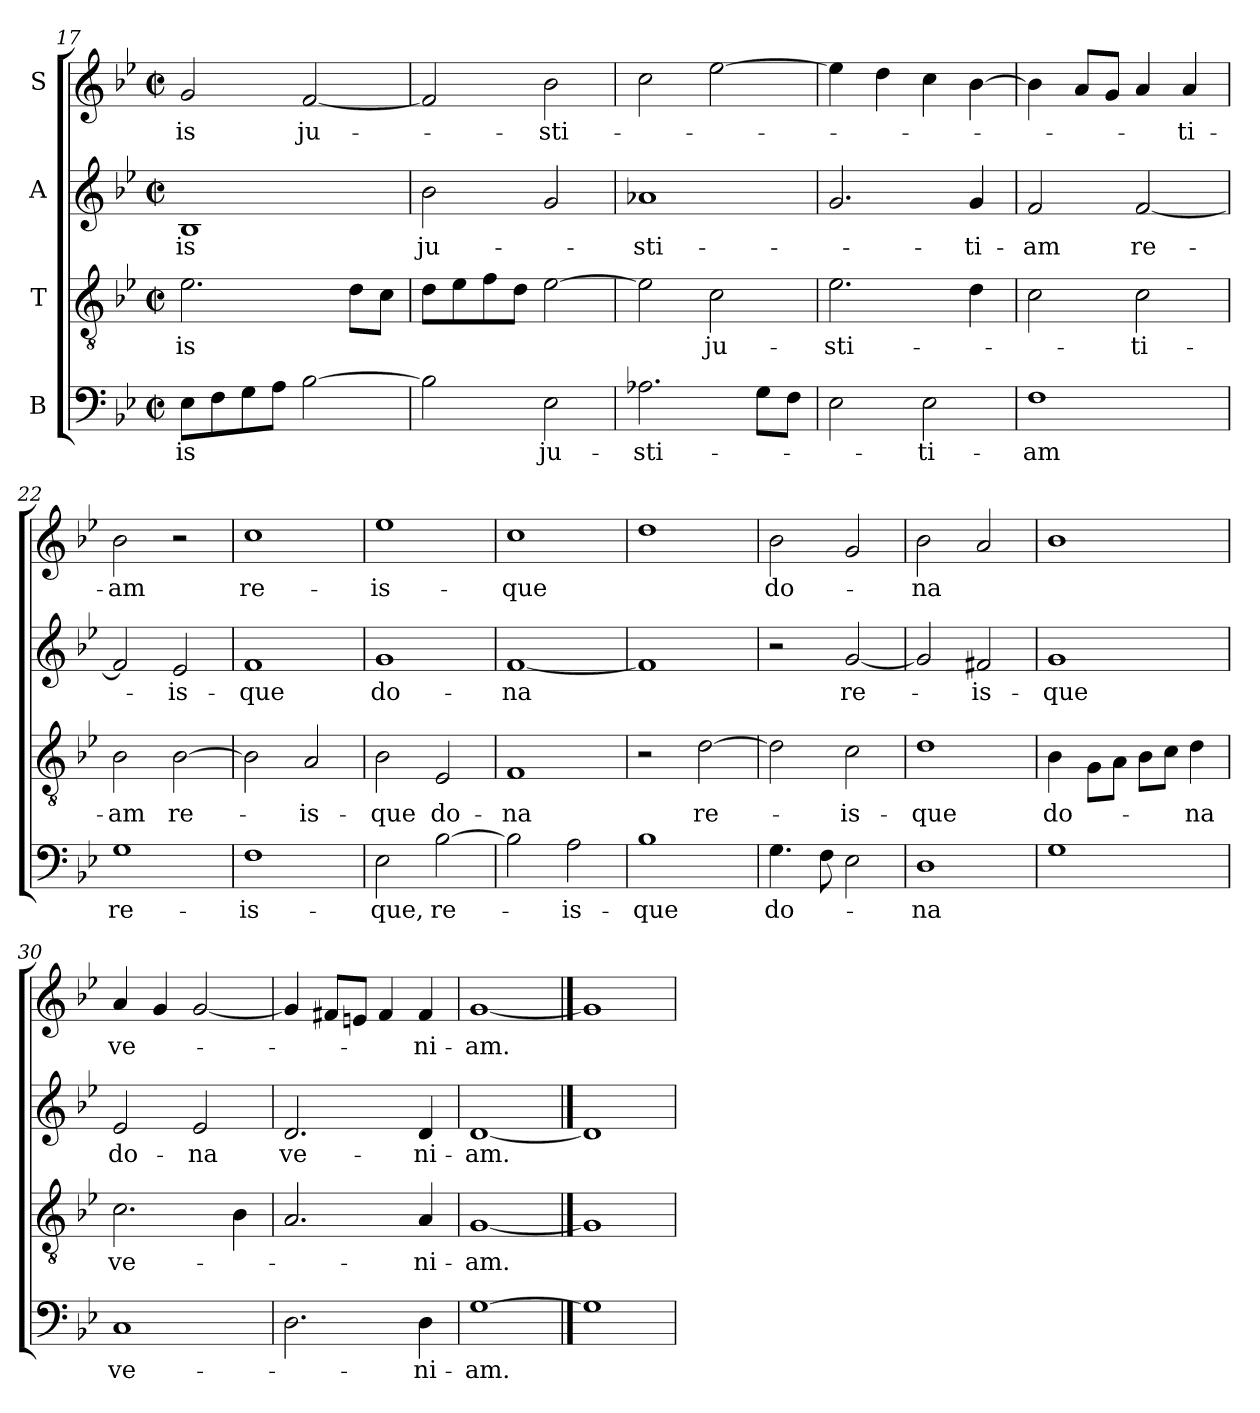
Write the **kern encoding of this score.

**kern	**text	**kern	**text	**kern	**text	**kern	**text
*part4	*part4	*part3	*part3	*part2	*part2	*part1	*part1
*staff4	*staff4	*staff3	*staff3	*staff2	*staff2	*staff1	*staff1
*I"B	*	*I"T	*	*I"A	*	*I"S	*
!!LO:LB:g=z
*clefF4	*	*clefGv2	*	*clefG2	*	*clefG2	*
*k[b-e-]	*	*k[b-e-]	*	*k[b-e-]	*	*k[b-e-]	*
*M2/2	*	*M2/2	*	*M2/2	*	*M2/2	*
*met(c|)	*	*met(c|)	*	*met(c|)	*	*met(c|)	*
=17	=17	=17	=17	=17	=17	=17	=17
8E-\L	-is	2.e-\	-is	1B-	-is	2g/	-is
8F\	.	.	.	.	.	.	.
8G\	.	.	.	.	.	.	.
8A\J	.	.	.	.	.	.	.
[2B-\	.	.	.	.	.	[2f/	ju-
.	.	8d\L	.	.	.	.	.
.	.	8c\J	.	.	.	.	.
=18	=18	=18	=18	=18	=18	=18	=18
2B-\]	.	8d\L	.	2b-\	ju-	2f/]	.
.	.	8e-\	.	.	.	.	.
.	.	8f\	.	.	.	.	.
.	.	8d\J	.	.	.	.	.
2E-\	ju-	[2e-\	.	2g/	.	2b-\	-sti-
=19	=19	=19	=19	=19	=19	=19	=19
2.A-X\	-sti-	2e-\]	.	1a-X	-sti-	2cc\	.
.	.	2c\	ju-	.	.	[2ee-\	.
8G\L	.	.	.	.	.	.	.
8F\J	.	.	.	.	.	.	.
=20	=20	=20	=20	=20	=20	=20	=20
2E-\	.	2.e-\	-sti-	2.g/	.	4ee-\]	.
.	.	.	.	.	.	4dd\	.
2E-\	-ti-	.	.	.	.	4cc\	.
.	.	4d\	.	4g/	-ti-	[4b-\	.
=21	=21	=21	=21	=21	=21	=21	=21
1F	-am	2c\	.	2f/	-am	4b-\]	.
.	.	.	.	.	.	8a/L	.
.	.	.	.	.	.	8g/J	.
.	.	2c\	-ti-	[2f/	re-	4a/	.
.	.	.	.	.	.	4a/	-ti-
=22	=22	=22	=22	=22	=22	=22	=22
1G	re-	2B-\	-am	2f/]	.	2b-\	-am
.	.	[2B-\	re-	2e-/	-is-	2r	.
=23	=23	=23	=23	=23	=23	=23	=23
1F	-is-	2B-\]	.	1f	-que	1cc	re-
.	.	2A/	-is-	.	.	.	.
!!LO:LB:g=z
=24	=24	=24	=24	=24	=24	=24	=24
2E-\	-que,	2B-\	-que	1g	do-	1ee-	-is-
[2B-\	re-	2E-/	do-	.	.	.	.
=25	=25	=25	=25	=25	=25	=25	=25
2B-\]	.	1F	-na	[1f	-na	1cc	-que
2A\	-is-	.	.	.	.	.	.
=26	=26	=26	=26	=26	=26	=26	=26
1B-	-que	2r	.	1f]	.	1dd	.
.	.	[2d\	re-	.	.	.	.
=27	=27	=27	=27	=27	=27	=27	=27
4.G\	do-	2d\]	.	2r	.	2b-\	do-
8F\	.	.	.	.	.	.	.
2E-\	.	2c\	-is-	[2g/	re-	2g/	.
=28	=28	=28	=28	=28	=28	=28	=28
1D	-na	1d	-que	2g/]	.	2b-\	-na
.	.	.	.	2f#X/	-is-	2a/	.
=29	=29	=29	=29	=29	=29	=29	=29
1G	.	4B-\	do-	1g	-que	1b-	.
.	.	8G\L	.	.	.	.	.
.	.	8A\J	.	.	.	.	.
.	.	8B-\L	.	.	.	.	.
.	.	8c\J	.	.	.	.	.
.	.	4d\	-na	.	.	.	.
=30	=30	=30	=30	=30	=30	=30	=30
1C	ve-	2.c\	ve-	2e-/	do-	4a/	ve-
.	.	.	.	.	.	4g/	.
.	.	.	.	2e-/	-na	[2g/	.
.	.	4B-\	.	.	.	.	.
=31	=31	=31	=31	=31	=31	=31	=31
2.D\	.	2.A/	.	2.d/	ve-	4g/]	.
.	.	.	.	.	.	8f#X/L	.
.	.	.	.	.	.	8en/J	.
.	.	.	.	.	.	4f#/	.
4D\	-ni-	4A/	-ni-	4d/	-ni-	4f#/	-ni-
=32	=32	=32	=32	=32	=32	=32	=32
[1G	-am.	[1G	-am.	[1d	-am.	[1g	-am.
==33	==33	==33	==33	==33	==33	==33	==33
1G]	.	1G]	.	1d]	.	1g]	.
=	=	=	=	=	=	=	=
*-	*-	*-	*-	*-	*-	*-	*-
